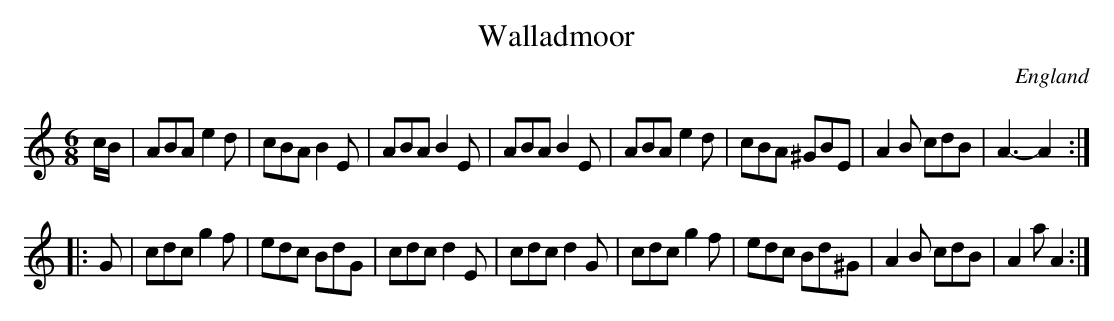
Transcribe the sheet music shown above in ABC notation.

X:1
T:Walladmoor
L:1/8
M:6/8
O:England
K:A min
c/B/ | \
ABA e2d | cBA  B2E | ABA B2E | ABA B2E | \
ABA e2d | cBA ^GBE | A2B cdB | A3-A2 ::
G | \
cdc g2f | edc BdG  | cdc d2E | cdc d2G | \
cdc g2f | edc Bd^G | A2B cdB | A2a A2 :|
